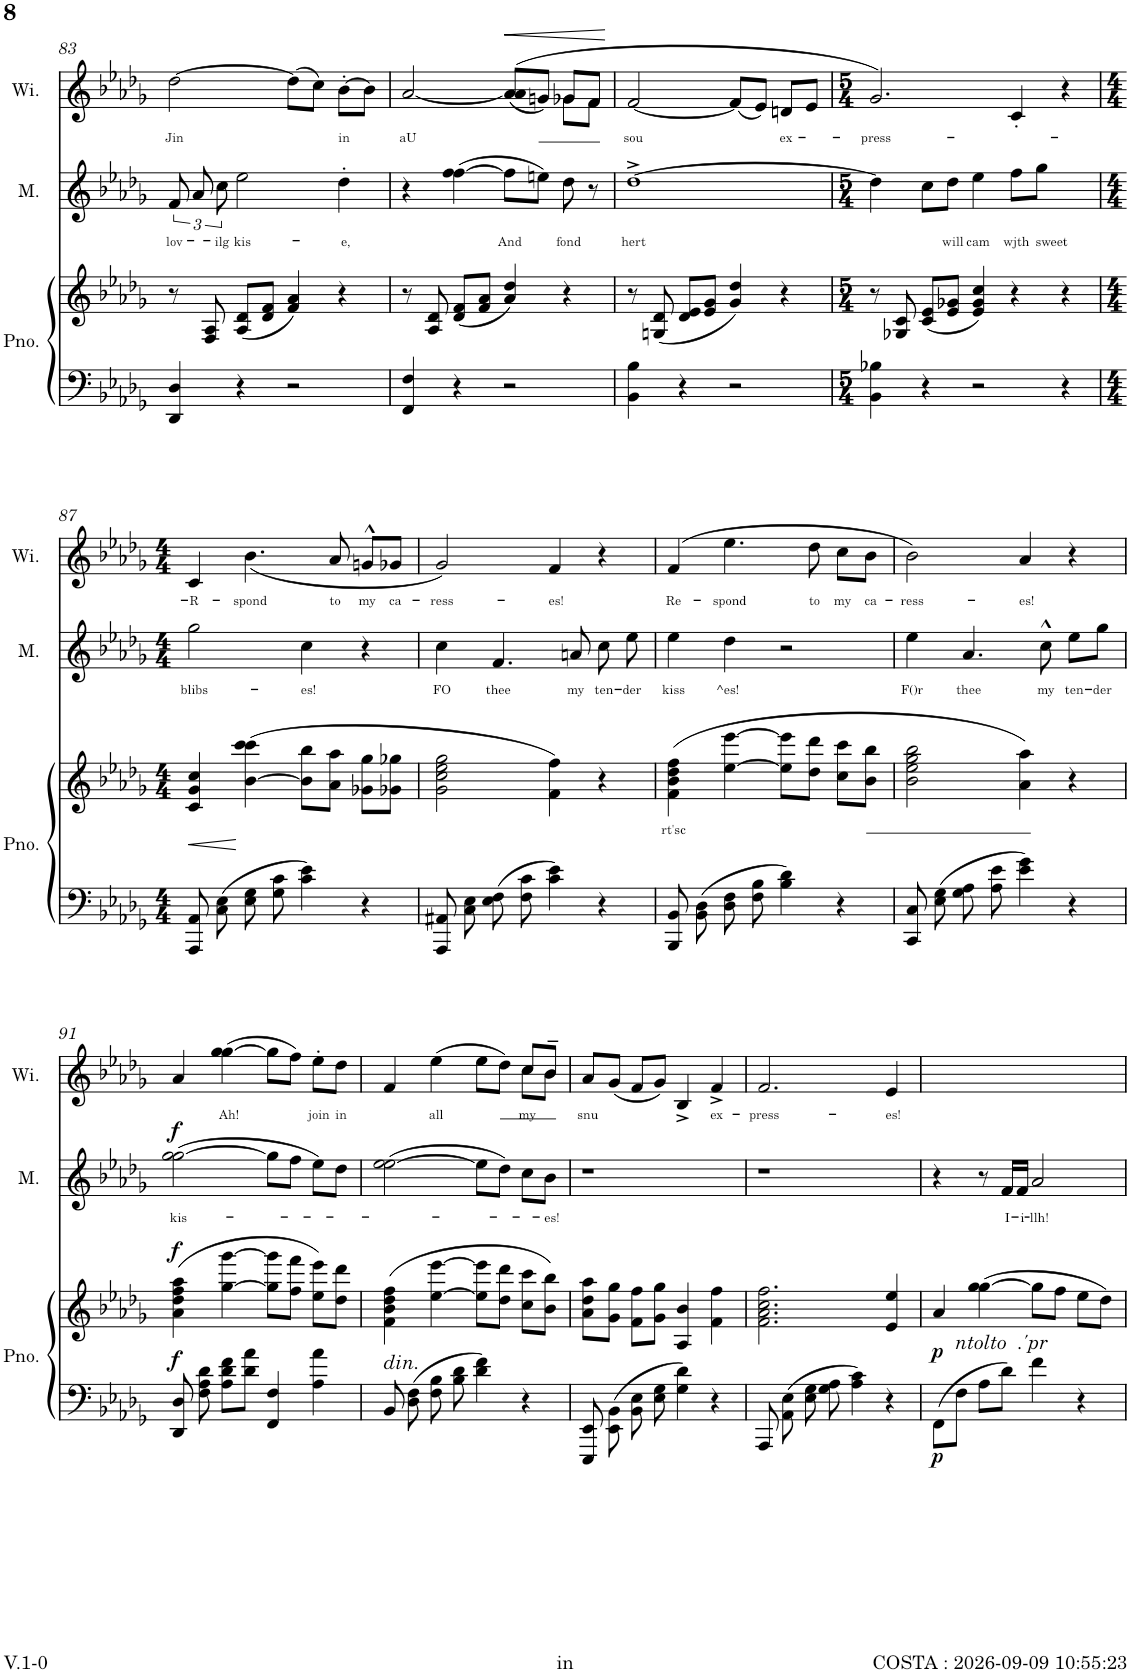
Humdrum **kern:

**kern	**kern	**text	**dynam	**kern	**text	**dynam	**kern	**text	**dynam
*part3	*part3	*part3	*part3	*part2	*part2	*part2	*part1	*part1	*part1
*staff4	*staff3	*staff3	*staff3/4	*staff2	*staff2	*staff2	*staff1	*staff1	*staff1
*I"Piano	*	*	*	*I"Men	*	*	*I"Women	*	*
*I'Pno.	*	*	*	*I'M.	*	*	*	*	*
!!LO:PB:g=z
*clefF4	*clefG2	*	*	*clefG2	*	*	*clefG2	*	*
*k[b-e-a-d-g-]	*k[b-e-a-d-g-]	*	*	*k[b-e-a-d-g-]	*	*	*k[b-e-a-d-g-]	*	*
*D-:	*D-:	*	*	*D-:	*	*	*D-:	*	*
*M4/4	*M4/4	*	*	*M4/4	*	*	*M4/4	*	*
*met(c)	*met(c)	*	*	*met(c)	*	*	*met(c)	*	*
=83	=83	=83	=83	=83	=83	=83	=83	=83	=83
!	!	!	!	!	!LO:LY:b	!	!	!LO:LY:b	!
4DD-/ 4D-/	8r	.	.	12f/	lov-	.	[>2dd-\	Jin	.
.	.	.	.	12a-/	.	.	.	.	.
.	8F/ 8A-/	.	.	.	.	.	.	.	.
!	!	!	!	!	!LO:LY:b	!	!	!	!
.	.	.	.	12cc\	-ilg	.	.	.	.
!	!	!	!	!	!LO:LY:b	!	!	!	!
4r	(<8A-/ 8d-/L	.	.	2ee-\	kis-	.	.	.	.
.	8d-/ 8f/J	.	.	.	.	.	.	.	.
2r	4f/ 4a-/)	.	.	.	.	.	(>8dd-\L]	.	.
.	.	.	.	.	.	.	8cc\J)	.	.
!	!	!	!	!	!LO:LY:b	!	!	!LO:LY:b	!
.	4r	.	.	4dd-'\	-e,	.	[>8b-'\L	in	.
.	.	.	.	.	.	.	8b-\J]	.	.
=84	=84	=84	=84	=84	=84	=84	=84	=84	=84
!	!	!	!	!	!	!	!	!LO:LY:b	!
*	*	*	*	*	*	*	*^	*	*
4FF/ 4F/	8r	.	.	4r	.	.	[<2a-/	2.ryy	aU	.
.	8A-/ 8d-/	.	.	.	.	.	.	.	.	.
4r	(<8d-/ 8f/L	.	.	(>[>4ff\ 4ff\	.	.	.	.	.	.
.	8f/ 8a-/J	.	.	.	.	.	.	.	.	.
!	!	!	!	!	!LO:LY:b	!	!	!	!	!LO:HP:b
2r	4a-/ 4dd-/)	.	.	8ff\L]	And	.	(<(>8a-/] 8a-/L	.	.	<
.	.	.	.	8een\J)	.	.	8gn/J)	.	.	.
!	!	!	!	!	!LO:LY:b	!	!	!	!	!
.	4r	.	.	8dd-\	fond	.	8g-X/L	8g-\L	.	.
.	.	.	.	8r	.	.	8f/J	8f\J	.	.
*	*	*	*	*	*	*	*v	*v	*	*
.	.	.	.	.	.	.	.	.	[
=85	=85	=85	=85	=85	=85	=85	=85	=85	=85
!	!	!	!	!	!LO:LY:b	!	!	!LO:LY:b	!
4BB-\ 4B-\	8r	.	.	[>1dd-^	hert	.	[<2f/	sou	.
.	(<8Gn/ 8d-/	.	.	.	.	.	.	.	.
4r	8d-/ 8e-/L	.	.	.	.	.	.	.	.
.	8e-/ 8g-/J	.	.	.	.	.	.	.	.
2r	4g-/ 4dd-/)	.	.	.	.	.	(<8f/L]	.	.
.	.	.	.	.	.	.	8e-/J)	.	.
!	!	!	!	!	!	!	!	!LO:LY:b	!
.	4r	.	.	.	.	.	8dn/L	ex-	.
.	.	.	.	.	.	.	8e-/J	.	.
=86	=86	=86	=86	=86	=86	=86	=86	=86	=86
*M5/4	*M5/4	*	*	*M5/4	*	*	*M5/4	*	*
!	!	!	!	!	!	!	!	!LO:LY:b	!
4BB-\ 4B-X\	8r	.	.	4dd-\]	.	.	2.g-/)	-press-	.
.	8G-X/ 8c/	.	.	.	.	.	.	.	.
4r	(<8c/ 8e-/L	.	.	8cc\L	.	.	.	.	.
!	!	!	!	!	!LO:LY:b	!	!	!	!
.	8e-/ 8g-X/J	.	.	8dd-\J	will	.	.	.	.
!	!	!	!	!	!LO:LY:b	!	!	!	!
2r	4e-/ 4g-/ 4cc/)	.	.	4ee-\	cam	.	.	.	.
!	!	!	!	!	!LO:LY:b	!	!	!	!
.	4r	.	.	8ff\L	wjth	.	4c'/	.	.
!	!	!	!	!	!LO:LY:b	!	!	!	!
.	.	.	.	8gg-\J	sweet	.	.	.	.
4r	4r	.	.	4ryy	.	.	4r	.	.
!!LO:LB:g=z
=87	=87	=87	=87	=87	=87	=87	=87	=87	=87
*M4/4	*M4/4	*	*	*M4/4	*	*	*M4/4	*	*
!	!	!	!	!	!LO:LY:b	!	!	!LO:LY:b	!
8AAA-/ 8AA-/	4c/ 4g-/ 4cc/	.	.	2gg-\	blibs-	.	4c/	-R-	.
8C\ 8E-\	.	.	.	.	.	.	.	.	.
!	!	!	!	!	!	!	!	!LO:LY:b	!
8E-\ 8G-\	(>[>4b-\ 4ccc\ 4ccc\	.	.	.	.	.	(<4.b-\	-spond	.
8G-\ 8c\	.	.	.	.	.	.	.	.	.
!	!	!	!	!	!LO:LY:b	!	!	!	!
4c\ 4e-\	8b-\] 8bb-\L	.	.	4cc\	-es!	.	.	.	.
!	!	!	!	!	!	!	!	!LO:LY:b	!
.	8a-\ 8aa-\J	.	.	.	.	.	8a-/	to	.
!	!	!	!	!	!	!	!	!LO:LY:b	!
4r	8g-X\ 8gg-\L	.	.	4r	.	.	8gn^^/L	my	.
!	!	!	!	!	!	!	!	!LO:LY:b	!
.	8g-X\ 8gg-X\J	.	.	.	.	.	8g-X/J	ca-	.
=88	=88	=88	=88	=88	=88	=88	=88	=88	=88
!	!	!	!	!	!LO:LY:b	!	!	!LO:LY:b	!
8AAA-/ 8AA#X/	2g-\ 2cc\ 2ee-\ 2gg-\	.	.	4cc\	FO	.	2g-/)	-ress-	.
8C\ 8E-\	.	.	.	.	.	.	.	.	.
!	!	!	!	!	!LO:LY:b	!	!	!	!
8E-\ 8F\	.	.	.	4.f/	thee	.	.	.	.
8F\ 8c\	.	.	.	.	.	.	.	.	.
!	!	!	!	!	!	!	!	!LO:LY:b	!
4c\ 4e-\	4f\ 4ff\)	.	.	.	.	.	4f/	-es!	.
!	!	!	!	!	!LO:LY:b	!	!	!	!
.	.	.	.	8an/	my	.	.	.	.
!	!	!	!	!	!LO:LY:b	!	!	!	!
4r	4r	.	.	8cc\	ten-	.	4r	.	.
!	!	!	!	!	!LO:LY:b	!	!	!	!
.	.	.	.	8ee-\	-der	.	.	.	.
=89	=89	=89	=89	=89	=89	=89	=89	=89	=89
!	!	!LO:LY:b	!	!	!LO:LY:b	!	!	!LO:LY:b	!
8BBB-/ 8BB-/	(>4f\ 4b-\ 4dd-\ 4ff\	rt'sc	.	4ee-\	kiss	.	(>4f/	Re-	.
8BB-\ 8D-\	.	.	.	.	.	.	.	.	.
!	!	!	!	!	!LO:LY:b	!	!	!LO:LY:b	!
8D-\ 8F\	[>4ee-\ [>4eee-\	.	.	4dd-\	^es!	.	4.ee-\	-spond	.
8F\ 8B-\	.	.	.	.	.	.	.	.	.
4B-\ 4d-\	8ee-\] 8eee-\]L	.	.	2r	.	.	.	.	.
!	!	!	!	!	!	!	!	!LO:LY:b	!
.	8dd-\ 8ddd-\J	.	.	.	.	.	8dd-\	to	.
!	!	!	!	!	!	!	!	!LO:LY:b	!
4r	8cc\ 8ccc\L	.	.	.	.	.	8cc\L	my	.
!	!	!	!	!	!	!	!	!LO:LY:b	!
.	8b-\ 8bb-\J	.	.	.	.	.	8b-\J	ca-	.
=90	=90	=90	=90	=90	=90	=90	=90	=90	=90
!	!	!	!	!	!LO:LY:b	!	!	!LO:LY:b	!
8CC/ 8C/	2b-\ 2ee-\ 2gg-\ 2bb-\	.	.	4ee-\	F()r	.	2b-\)	-ress-	.
8E-\ 8G-\	.	.	.	.	.	.	.	.	.
!	!	!	!	!	!LO:LY:b	!	!	!	!
8G-\ 8A-\	.	.	.	4.a-/	thee	.	.	.	.
8A-\ 8e-\	.	.	.	.	.	.	.	.	.
!	!	!	!	!	!	!	!	!LO:LY:b	!
4e-\ 4g-\	4a-\ 4aa-\)	.	.	.	.	.	4a-/	-es!	.
!	!	!	!	!	!LO:LY:b	!	!	!	!
.	.	.	.	8cc^^\	my	.	.	.	.
!	!	!	!	!	!LO:LY:b	!	!	!	!
4r	4r	.	.	8ee-\L	ten-	.	4r	.	.
!	!	!	!	!	!LO:LY:b	!	!	!	!
.	.	.	.	8gg-\J	-der	.	.	.	.
!!LO:LB:g=z
=91	=91	=91	=91	=91	=91	=91	=91	=91	=91
!	!	!	!LO:DY:a=2	!	!LO:LY:b	!	!	!	!
!	!	!	!LO:DY:n=1:a	!	!	!LO:DY:a	!	!	!
8DD-/ 8D-/	(>4a-\ 4dd-\ 4ff\ 4aa-\	.	f f	(>[>2gg-\ 2gg-\	kis-	f	4a-/	.	.
8F\ 8A-\ 8d-\	.	.	.	.	.	.	.	.	.
!	!	!	!	!	!	!	!	!LO:LY:b	!
8A-\ 8d-\ 8f\L	[>4gg-\ [>4ggg-\	.	.	.	.	.	(>[>4gg-\ 4gg-\	Ah!	.
8d-\ 8a-\J	.	.	.	.	.	.	.	.	.
4FF/ 4F/	8gg-\] 8ggg-\]L	.	.	8gg-\L]	.	.	8gg-\L]	.	.
.	8ff\ 8fff\J	.	.	8ff\J	.	.	8ff\J)	.	.
!	!	!	!	!	!	!	!	!LO:LY:b	!
4A-\ 4a-\	8ee-\ 8eee-\L)	.	.	8ee-\L)	.	.	8ee-'\L	join	.
!	!	!	!	!	!	!	!	!LO:LY:b	!
.	8dd-\ 8ddd-\J	.	.	8dd-\J	.	.	8dd-\J	in	.
=92	=92	=92	=92	=92	=92	=92	=92	=92	=92
*	*	*	*	*	*	*	*^	*	*
!LO:TX:a:i:t=din.	!	!	!	!	!	!	!	!	!	!
8BB-/	(>4f\ 4b-\ 4dd-\ 4ff\	.	.	(>[>2ee-\ 2ee-\	.	.	4f/	2.ryy	.	.
8D-\ 8F\	.	.	.	.	.	.	.	.	.	.
!	!	!	!	!	!	!	!	!	!LO:LY:b	!
8F\ 8B-\	[>4ee-\ [>4eee-\	.	.	.	.	.	(>4ee-\	.	all	.
8B-\ 8d-\	.	.	.	.	.	.	.	.	.	.
4d-\ 4f\	8ee-\] 8eee-\]L	.	.	8ee-\L]	.	.	8ee-\L	.	.	.
.	8dd-\ 8ddd-\J	.	.	8dd-\J)	.	.	8dd-\J)	.	.	.
!	!	!	!	!	!	!	!	!	!LO:LY:b	!
4r	8cc\ 8ccc\L	.	.	8cc\L	.	.	8cc\L	8cc/L	my	.
!	!	!	!	!	!LO:LY:b	!	!	!	!	!
.	8b-\ 8bb-\J)	.	.	8b-\J	-es!	.	8b-\J	8b-~/J	.	.
=93	=93	=93	=93	=93	=93	=93	=93	=93	=93	=93
!	!	!	!	!	!	!	!	!	!LO:LY:b	!
*	*	*	*	*	*	*	*v	*v	*	*
8EEE-/ 8EE-/	8a-\ 8dd-\ 8aa-\L	.	.	1r	.	.	8a-/L	snu	.
8EE-\ 8BB-\	8g-\ 8gg-\J	.	.	.	.	.	(<8g-/J	.	.
8BB-\ 8E-\	8f\ 8ff\L	.	.	.	.	.	8f/L	.	.
8E-\ 8G-\	8g-\ 8gg-\J	.	.	.	.	.	8g-/J)	.	.
4G-\ 4d-\	4A-/ 4b-/	.	.	.	.	.	4B-^/	.	.
!	!	!	!	!	!	!	!	!LO:LY:b	!
4r	4f\ 4ff\	.	.	.	.	.	4f^/	ex-	.
=94	=94	=94	=94	=94	=94	=94	=94	=94	=94
!	!	!	!	!	!	!	!	!LO:LY:b	!
8AAA-/	2.f\ 2.a-\ 2.cc\ 2.ff\	.	.	1r	.	.	2.f/	-press-	.
8AA-\ 8E-\	.	.	.	.	.	.	.	.	.
8E-\ 8G-\	.	.	.	.	.	.	.	.	.
8G-\ 8A-\	.	.	.	.	.	.	.	.	.
4A-\ 4c\	.	.	.	.	.	.	.	.	.
!	!	!	!	!	!	!	!	!LO:LY:b	!
4r	4e-/ 4ee-/	.	.	.	.	.	4e-/	-es!	.
=95	=95	=95	=95	=95	=95	=95	=95	=95	=95
!	!	!	!LO:DY:b=2	!	!	!	!	!	!
!	!	!	!LO:DY:n=1:b	!	!	!	!	!	!
8FF\L	4a-/	.	p p	4r	.	.	1ryy	.	.
!LO:TX:a:i:t=ntolto  .'pr	!	!	!	!	!	!	!	!	!
8F\J	.	.	.	.	.	.	.	.	.
8A-\L	(>[>4gg-\ 4gg-\	.	.	8r	.	.	.	.	.
!	!	!	!	!	!LO:LY:b	!	!	!	!
8d-\J	.	.	.	16f/LL	I-	.	.	.	.
!	!	!	!	!	!LO:LY:b	!	!	!	!
.	.	.	.	16f/JJ	-i-	.	.	.	.
!	!	!	!	!	!LO:LY:b	!	!	!	!
4f\	8gg-\L]	.	.	2a-/	-llh!	.	.	.	.
.	8ff\J	.	.	.	.	.	.	.	.
4r	8ee-\L	.	.	.	.	.	.	.	.
.	8dd-\J)	.	.	.	.	.	.	.	.
=	=	=	=	=	=	=	=	=	=
*-	*-	*-	*-	*-	*-	*-	*-	*-	*-
